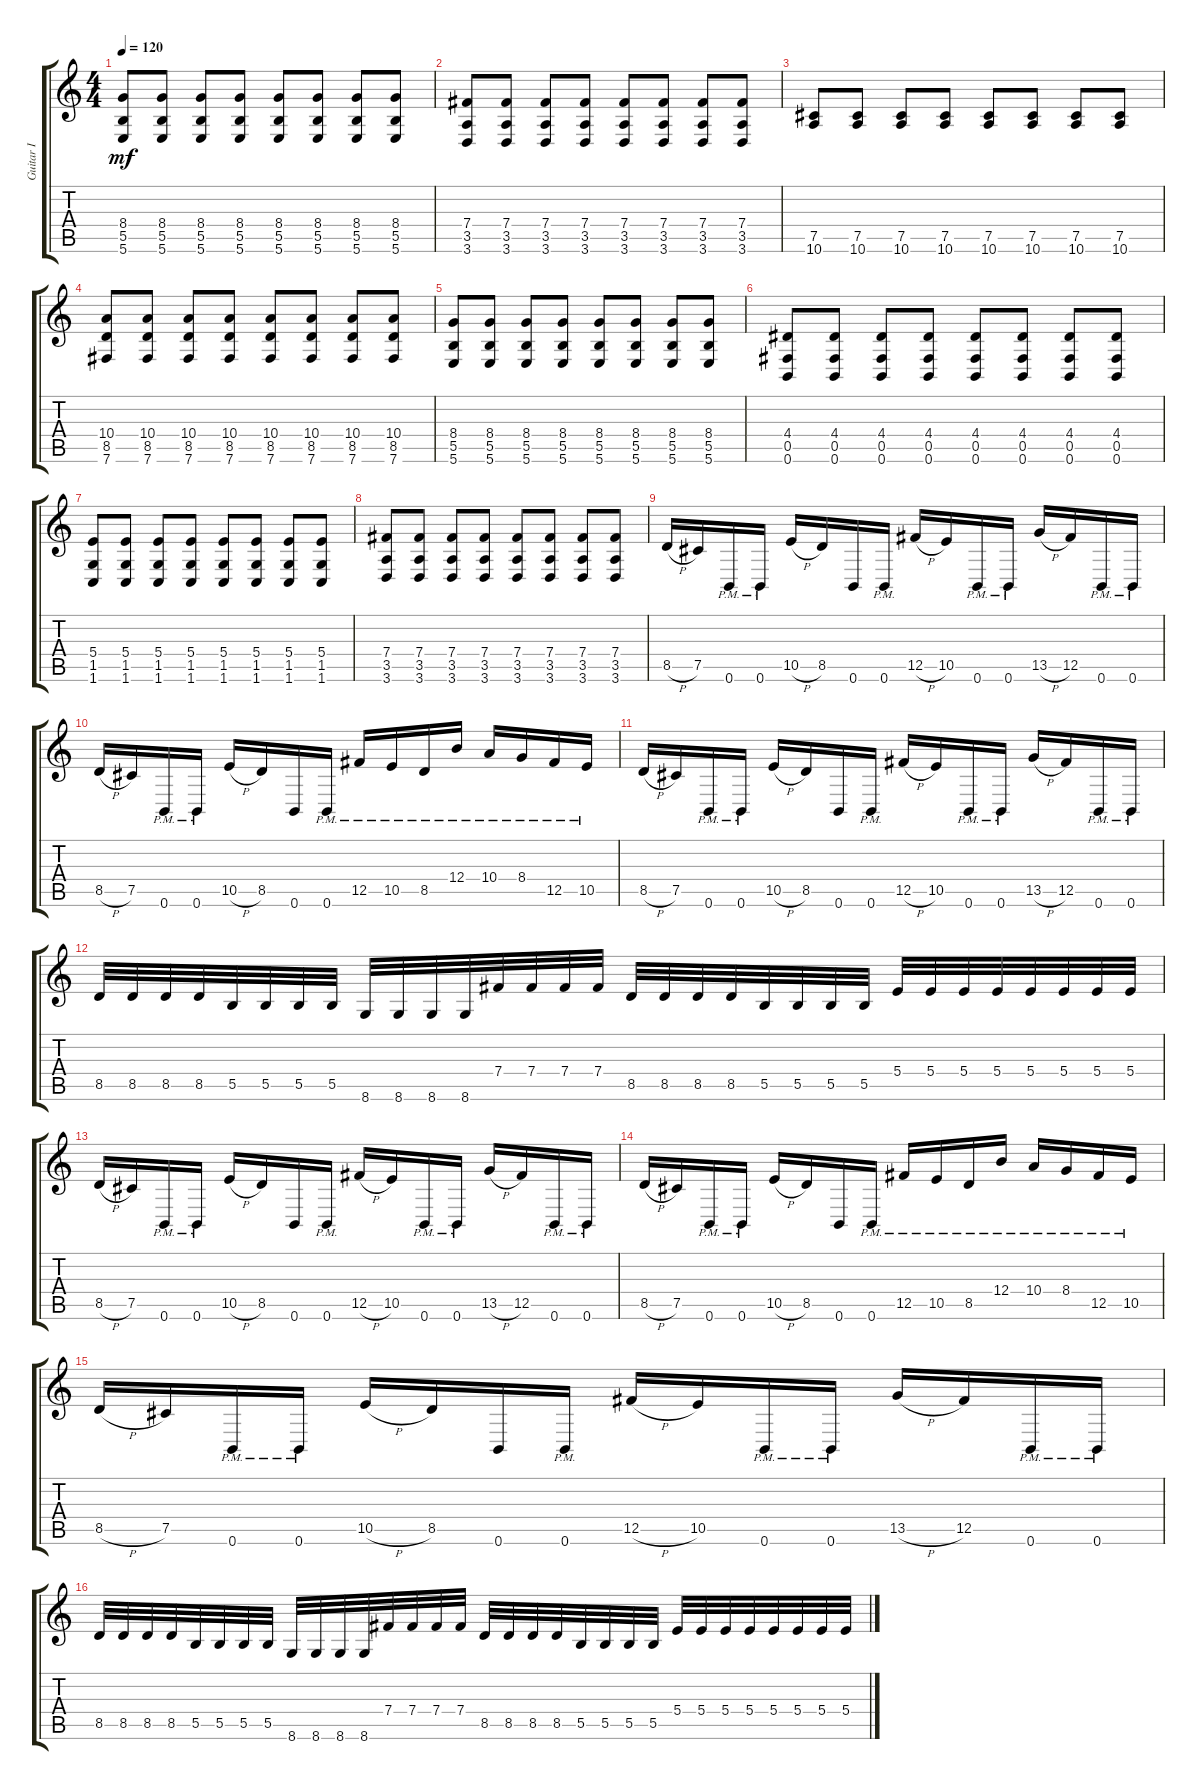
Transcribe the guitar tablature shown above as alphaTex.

\track ("Guitar I" "Guitar I") {instrument distortionguitar}
\staff {score tabs}
\tuning (Db4 Ab3 E3 B2 Gb2 B1) {hide}
\ts (4 4)
\tempo 120
\clef g2
\ks c
(8.4 5.5 5.6).8{dy mf} (8.4 5.5 5.6).8 (8.4 5.5 5.6).8 (8.4 5.5 5.6).8 (8.4 5.5 5.6).8 (8.4 5.5 5.6).8 (8.4 5.5 5.6).8 (8.4 5.5 5.6).8 |
(7.4 3.5 3.6).8 (7.4 3.5 3.6).8 (7.4 3.5 3.6).8 (7.4 3.5 3.6).8 (7.4 3.5 3.6).8 (7.4 3.5 3.6).8 (7.4 3.5 3.6).8 (7.4 3.5 3.6).8 |
(7.5 10.6).8 (7.5 10.6).8 (7.5 10.6).8 (7.5 10.6).8 (7.5 10.6).8 (7.5 10.6).8 (7.5 10.6).8 (7.5 10.6).8 |
(10.4 8.5 7.6).8 (10.4 8.5 7.6).8 (10.4 8.5 7.6).8 (10.4 8.5 7.6).8 (10.4 8.5 7.6).8 (10.4 8.5 7.6).8 (10.4 8.5 7.6).8 (10.4 8.5 7.6).8 |
(8.4 5.5 5.6).8 (8.4 5.5 5.6).8 (8.4 5.5 5.6).8 (8.4 5.5 5.6).8 (8.4 5.5 5.6).8 (8.4 5.5 5.6).8 (8.4 5.5 5.6).8 (8.4 5.5 5.6).8 |
(4.4 0.5 0.6).8 (4.4 0.5 0.6).8 (4.4 0.5 0.6).8 (4.4 0.5 0.6).8 (4.4 0.5 0.6).8 (4.4 0.5 0.6).8 (4.4 0.5 0.6).8 (4.4 0.5 0.6).8 |
(5.4 1.5 1.6).8 (5.4 1.5 1.6).8 (5.4 1.5 1.6).8 (5.4 1.5 1.6).8 (5.4 1.5 1.6).8 (5.4 1.5 1.6).8 (5.4 1.5 1.6).8 (5.4 1.5 1.6).8 |
(7.4 3.5 3.6).8 (7.4 3.5 3.6).8 (7.4 3.5 3.6).8 (7.4 3.5 3.6).8 (7.4 3.5 3.6).8 (7.4 3.5 3.6).8 (7.4 3.5 3.6).8 (7.4 3.5 3.6).8 |
8.5{h}.16 7.5.16 0.6{pm}.16 0.6{pm}.16 10.5{h}.16 8.5.16 0.6.16 0.6{pm}.16 12.5{h}.16 10.5.16 0.6{pm}.16 0.6{pm}.16 13.5{h}.16 12.5.16 0.6{pm}.16 0.6{pm}.16 |
8.5{h}.16 7.5.16 0.6{pm}.16 0.6{pm}.16 10.5{h}.16 8.5.16 0.6.16 0.6{pm}.16 12.5{pm}.16 10.5{pm}.16 8.5{pm}.16 12.4{pm}.16 10.4{pm}.16 8.4{pm}.16 12.5{pm}.16 10.5{pm}.16 |
8.5{h}.16 7.5.16 0.6{pm}.16 0.6{pm}.16 10.5{h}.16 8.5.16 0.6.16 0.6{pm}.16 12.5{h}.16 10.5.16 0.6{pm}.16 0.6{pm}.16 13.5{h}.16 12.5.16 0.6{pm}.16 0.6{pm}.16 |
8.5.32 8.5.32 8.5.32 8.5.32 5.5.32 5.5.32 5.5.32 5.5.32 8.6.32 8.6.32 8.6.32 8.6.32 7.4.32 7.4.32 7.4.32 7.4.32 8.5.32 8.5.32 8.5.32 8.5.32 5.5.32 5.5.32 5.5.32 5.5.32 5.4.32 5.4.32 5.4.32 5.4.32 5.4.32 5.4.32 5.4.32 5.4.32 |
8.5{h}.16 7.5.16 0.6{pm}.16 0.6{pm}.16 10.5{h}.16 8.5.16 0.6.16 0.6{pm}.16 12.5{h}.16 10.5.16 0.6{pm}.16 0.6{pm}.16 13.5{h}.16 12.5.16 0.6{pm}.16 0.6{pm}.16 |
8.5{h}.16 7.5.16 0.6{pm}.16 0.6{pm}.16 10.5{h}.16 8.5.16 0.6.16 0.6{pm}.16 12.5{pm}.16 10.5{pm}.16 8.5{pm}.16 12.4{pm}.16 10.4{pm}.16 8.4{pm}.16 12.5{pm}.16 10.5{pm}.16 |
8.5{h}.16 7.5.16 0.6{pm}.16 0.6{pm}.16 10.5{h}.16 8.5.16 0.6.16 0.6{pm}.16 12.5{h}.16 10.5.16 0.6{pm}.16 0.6{pm}.16 13.5{h}.16 12.5.16 0.6{pm}.16 0.6{pm}.16 |
8.5.32 8.5.32 8.5.32 8.5.32 5.5.32 5.5.32 5.5.32 5.5.32 8.6.32 8.6.32 8.6.32 8.6.32 7.4.32 7.4.32 7.4.32 7.4.32 8.5.32 8.5.32 8.5.32 8.5.32 5.5.32 5.5.32 5.5.32 5.5.32 5.4.32 5.4.32 5.4.32 5.4.32 5.4.32 5.4.32 5.4.32 5.4.32
